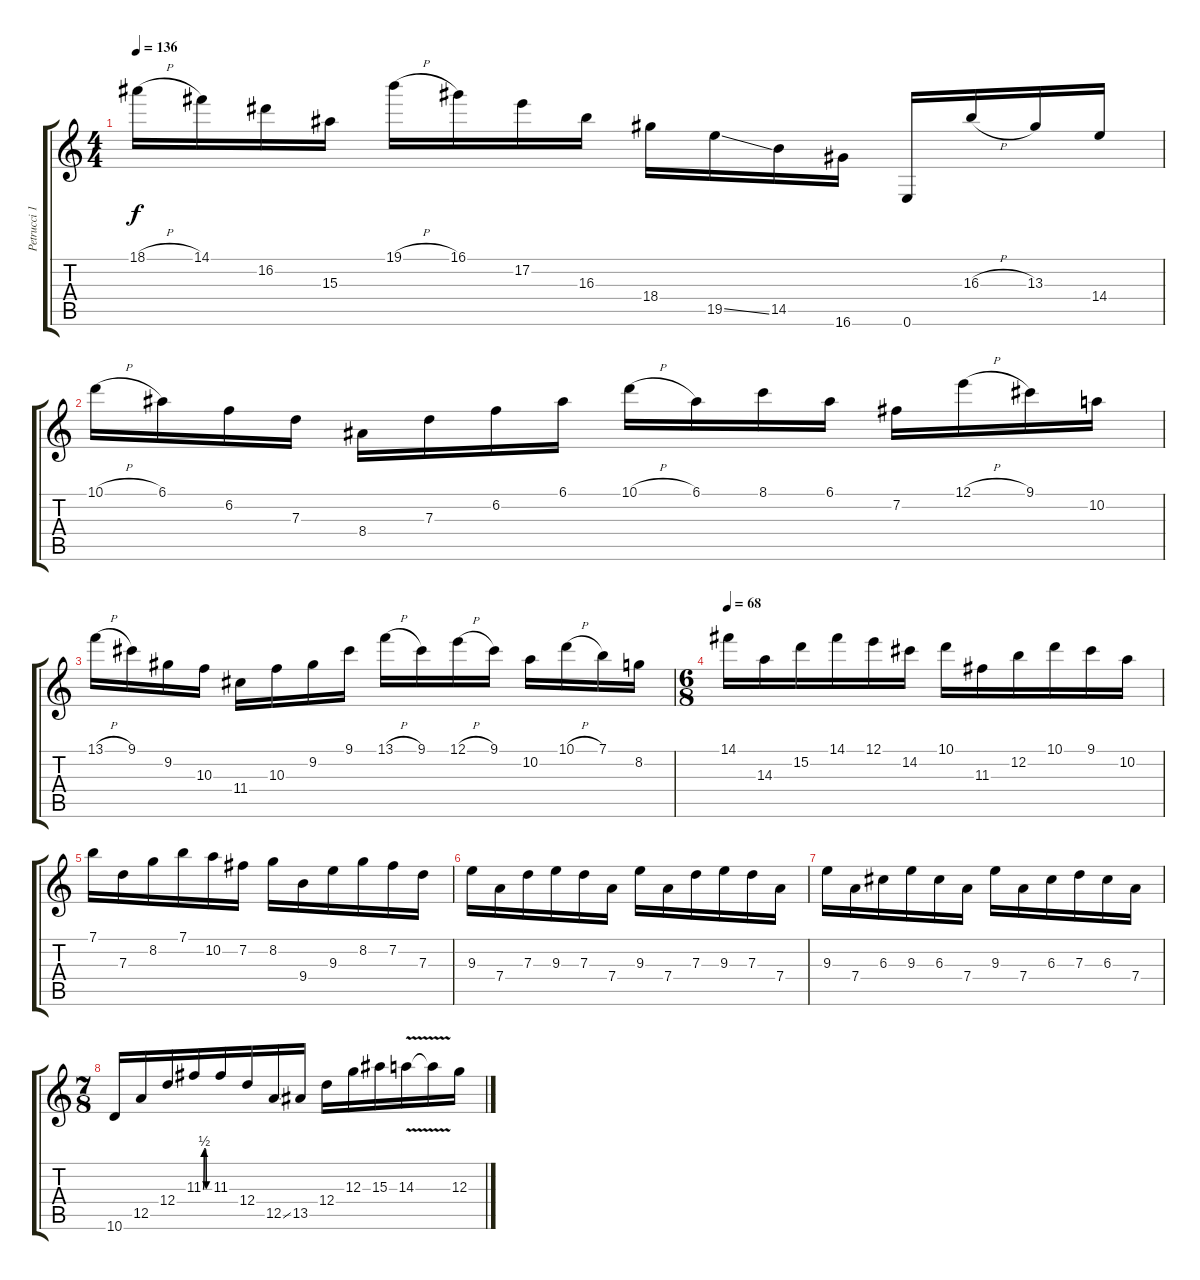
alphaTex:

\track ("Petrucci 1" "Petrucci 1") {instrument distortionguitar}
\staff {score tabs}
\tuning (E4 B3 G3 D3 A2 E2) {hide}
\ts (4 4)
\tempo 136
\clef g2
\ks c
18.1{h}.16{dy f} 14.1.16 16.2.16 15.3.16 19.1{h}.16 16.1.16 17.2.16 16.3.16 18.4.16 19.5{ss}.16 14.5.16 16.6.16 0.6.16 16.3{h}.16 13.3.16 14.4.16 |
10.1{h}.16 6.1.16 6.2.16 7.3.16 8.4.16 7.3.16 6.2.16 6.1.16 10.1{h}.16 6.1.16 8.1.16 6.1.16 7.2.16 12.1{h}.16 9.1.16 10.2.16 |
13.1{h}.16 9.1.16 9.2.16 10.3.16 11.4.16 10.3.16 9.2.16 9.1.16 13.1{h}.16 9.1.16 12.1{h}.16 9.1.16 10.2.16 10.1{h}.16 7.1.16 8.2.16 |
\ts (6 8)
\tempo 68
14.1.16 14.3.16 15.2.16 14.1.16 12.1.16 14.2.16 10.1.16 11.3.16 12.2.16 10.1.16 9.1.16 10.2.16 |
7.1.16 7.3.16 8.2.16 7.1.16 10.2.16 7.2.16 8.2.16 9.4.16 9.3.16 8.2.16 7.2.16 7.3.16 |
9.3.16 7.4.16 7.3.16 9.3.16 7.3.16 7.4.16 9.3.16 7.4.16 7.3.16 9.3.16 7.3.16 7.4.16 |
9.3.16 7.4.16 6.3.16 9.3.16 6.3.16 7.4.16 9.3.16 7.4.16 6.3.16 7.3.16 6.3.16 7.4.16 |
\ts (7 8)
10.6.16 12.5.16 12.4.16 11.3{be (custom 0 0 10 2 20 2 30 0 60 0)}.16 11.3.16 12.4.16 12.5{ss}.16 13.5.16 12.4.16 12.3.16 15.3.16 14.3{v}.16 14.3{t}.16 12.3.16
